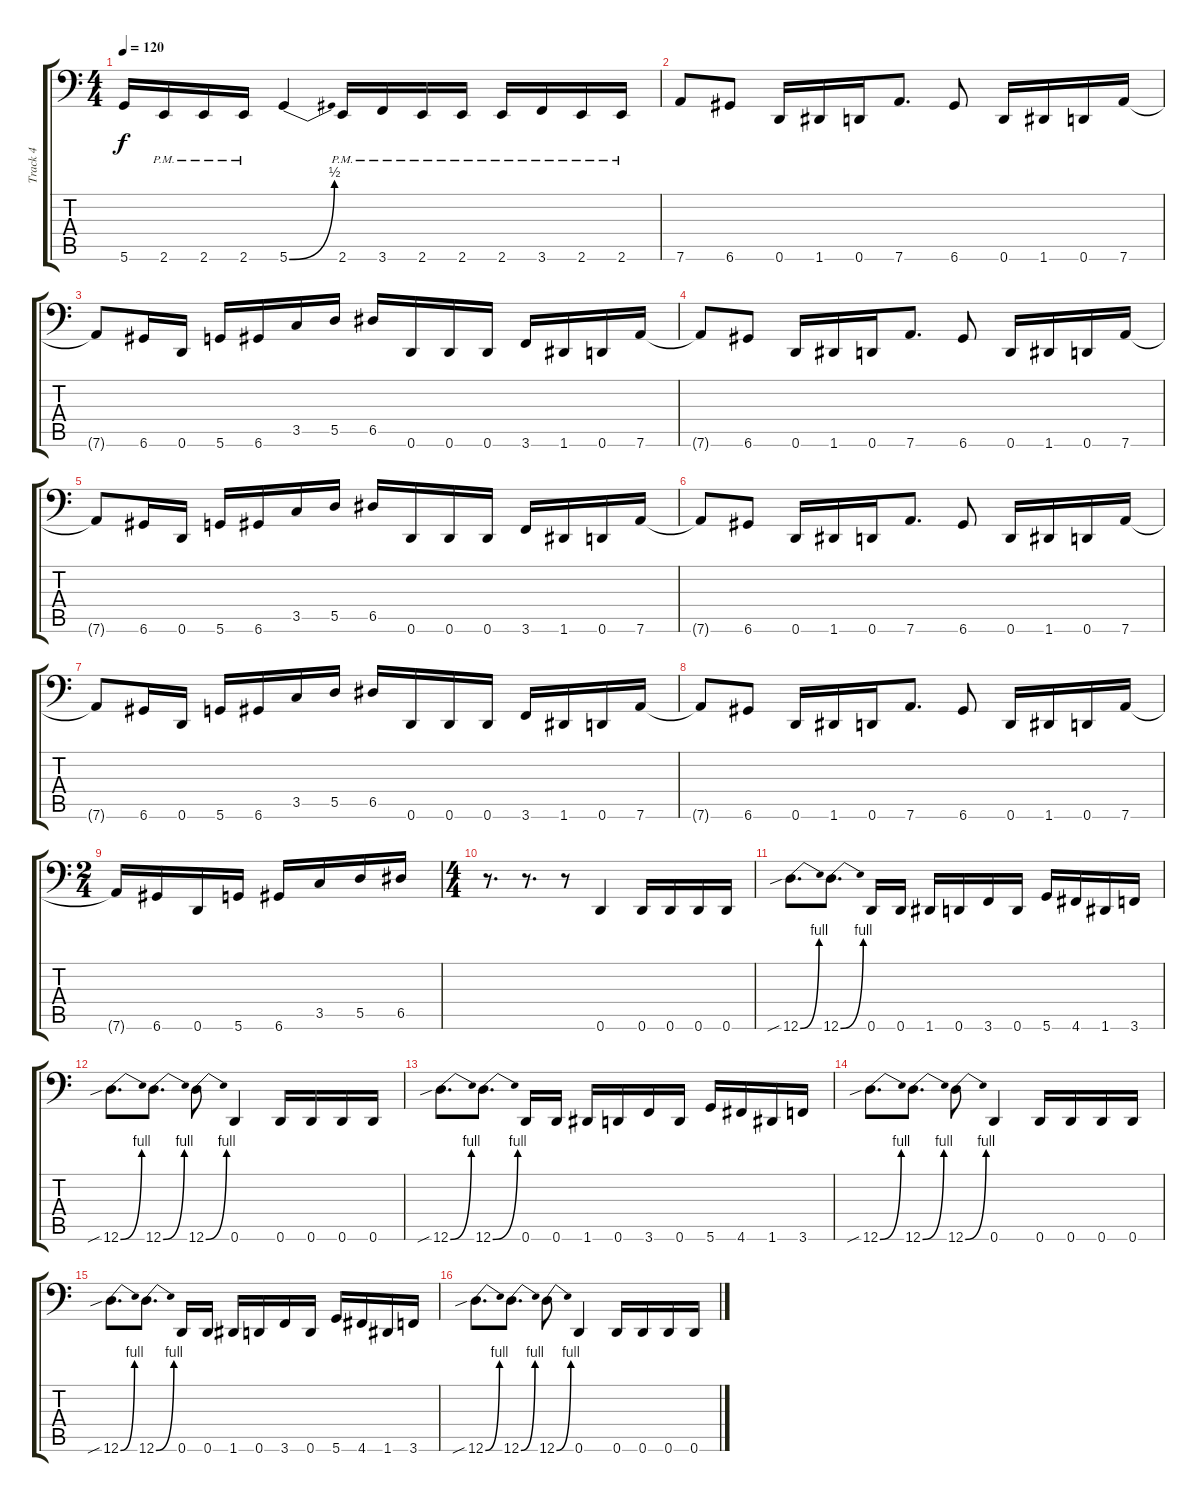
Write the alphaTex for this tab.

\track ("Track 4" "Track 4") {instrument electricbasspick}
\staff {score tabs}
\tuning (E3 B2 G2 D2 A1 D1) {hide}
\ts (4 4)
\tempo 120
\clef f4
\ks c
5.6.16{dy f} 2.6{pm}.16 2.6{pm}.16 2.6{pm}.16 5.6{be (bend 0 0 60 2)}.4 2.6{pm}.16 3.6{pm}.16 2.6{pm}.16 2.6{pm}.16 2.6{pm}.16 3.6{pm}.16 2.6{pm}.16 2.6{pm}.16 |
7.6.8 6.6.8 0.6.16 1.6.16 0.6.16 7.6.8{d} 6.6.8 0.6.16 1.6.16 0.6.16 7.6.16 |
7.6{t}.8 6.6.16 0.6.16 5.6.16 6.6.16 3.5.16 5.5.16 6.5.16 0.6.16 0.6.16 0.6.16 3.6.16 1.6.16 0.6.16 7.6.16 |
7.6{t}.8 6.6.8 0.6.16 1.6.16 0.6.16 7.6.8{d} 6.6.8 0.6.16 1.6.16 0.6.16 7.6.16 |
7.6{t}.8 6.6.16 0.6.16 5.6.16 6.6.16 3.5.16 5.5.16 6.5.16 0.6.16 0.6.16 0.6.16 3.6.16 1.6.16 0.6.16 7.6.16 |
7.6{t}.8 6.6.8 0.6.16 1.6.16 0.6.16 7.6.8{d} 6.6.8 0.6.16 1.6.16 0.6.16 7.6.16 |
7.6{t}.8 6.6.16 0.6.16 5.6.16 6.6.16 3.5.16 5.5.16 6.5.16 0.6.16 0.6.16 0.6.16 3.6.16 1.6.16 0.6.16 7.6.16 |
7.6{t}.8 6.6.8 0.6.16 1.6.16 0.6.16 7.6.8{d} 6.6.8 0.6.16 1.6.16 0.6.16 7.6.16 |
\ts (2 4)
7.6{t}.16 6.6.16 0.6.16 5.6.16 6.6.16 3.5.16 5.5.16 6.5.16 |
\ts (4 4)
r.8{d} r.8{d} r.8 0.6.4 0.6.16 0.6.16 0.6.16 0.6.16 |
12.6{be (bend 0 0 60 4) sib}.8{d} 12.6{be (bend 0 0 60 4)}.8{d} 0.6.16 0.6.16 1.6.16 0.6.16 3.6.16 0.6.16 5.6.16 4.6.16 1.6.16 3.6.16 |
12.6{be (bend 0 0 60 4) sib}.8{d} 12.6{be (bend 0 0 60 4)}.8{d} 12.6{be (bend 0 0 60 4)}.8 0.6.4 0.6.16 0.6.16 0.6.16 0.6.16 |
12.6{be (bend 0 0 60 4) sib}.8{d} 12.6{be (bend 0 0 60 4)}.8{d} 0.6.16 0.6.16 1.6.16 0.6.16 3.6.16 0.6.16 5.6.16 4.6.16 1.6.16 3.6.16 |
12.6{be (bend 0 0 60 4) sib}.8{d} 12.6{be (bend 0 0 60 4)}.8{d} 12.6{be (bend 0 0 60 4)}.8 0.6.4 0.6.16 0.6.16 0.6.16 0.6.16 |
12.6{be (bend 0 0 60 4) sib}.8{d} 12.6{be (bend 0 0 60 4)}.8{d} 0.6.16 0.6.16 1.6.16 0.6.16 3.6.16 0.6.16 5.6.16 4.6.16 1.6.16 3.6.16 |
12.6{be (bend 0 0 60 4) sib}.8{d} 12.6{be (bend 0 0 60 4)}.8{d} 12.6{be (bend 0 0 60 4)}.8 0.6.4 0.6.16 0.6.16 0.6.16 0.6.16
